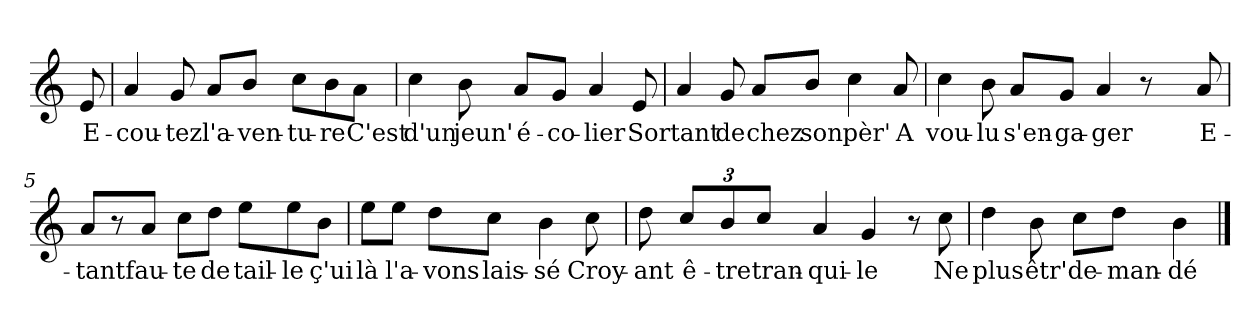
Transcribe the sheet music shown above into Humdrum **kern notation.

**kern	**text
*part1	*part1
*staff1	*staff1
*clefG2	*
*k[]	*
*C:	*
=	=
!	!LO:LY:b
8e/	E-
=1	=1
!	!LO:LY:b
4a/	-cou-
!	!LO:LY:b
8g/	-tez
!	!LO:LY:b
8a/L	l'a-
!	!LO:LY:b
8b/J	-ven-
!	!LO:LY:b
8cc\L	-tu-
!	!LO:LY:b
8b\	-re
!	!LO:LY:b
8a\J	C'est
=2	=2
!	!LO:LY:b
4cc\	d'un
!	!LO:LY:b
8b\	jeun'
!	!LO:LY:b
8a/L	é-
!	!LO:LY:b
8g/J	-co-
!	!LO:LY:b
4a/	-lier
!	!LO:LY:b
8e/	Sor
!!LO:LB:g=z
=3	=3
!	!LO:LY:b
4a/	tant
!	!LO:LY:b
8g/	de
!	!LO:LY:b
8a/L	chez
!	!LO:LY:b
8b/J	son
!	!LO:LY:b
4cc\	pèr'
!	!LO:LY:b
8a/	A
=4	=4
!	!LO:LY:b
4cc\	vou-
!	!LO:LY:b
8b\	-lu
!	!LO:LY:b
8a/L	s'en-
!	!LO:LY:b
8g/J	-ga-
!	!LO:LY:b
4a/	-ger
8r	.
8ryy	.
!	!LO:LY:b
8a/	E-
=5	=5
!	!LO:LY:b
8a/L	-tant
8r	.
!	!LO:LY:b
8a/J	fau-
!	!LO:LY:b
8cc\L	-te
!	!LO:LY:b
8dd\J	de
!	!LO:LY:b
8ee\L	tail-
!	!LO:LY:b
8ee\	-le
!	!LO:LY:b
8b\J	ç'ui
!!LO:LB:g=z
=6	=6
!	!LO:LY:b
8ee\L	là
!	!LO:LY:b
8ee\J	l'a-
!	!LO:LY:b
8dd\L	-vons
!	!LO:LY:b
8cc\J	lais-
!	!LO:LY:b
4b\	-sé
!	!LO:LY:b
8cc\	Croy-
=7	=7
!	!LO:LY:b
8dd\	-ant
!	!LO:LY:b
12cc/L	ê-
!	!LO:LY:b
12b/	-tre
!	!LO:LY:b
12cc/J	tran-
!	!LO:LY:b
4a/	-qui-
!	!LO:LY:b
4g/	-le
8r	.
!	!LO:LY:b
8cc\	Ne
=8	=8
!	!LO:LY:b
4dd\	plus
!	!LO:LY:b
8b\	êtr'
!	!LO:LY:b
8cc\L	de-
!	!LO:LY:b
8dd\J	-man-
!	!LO:LY:b
4b\	-dé
==	==
*-	*-
